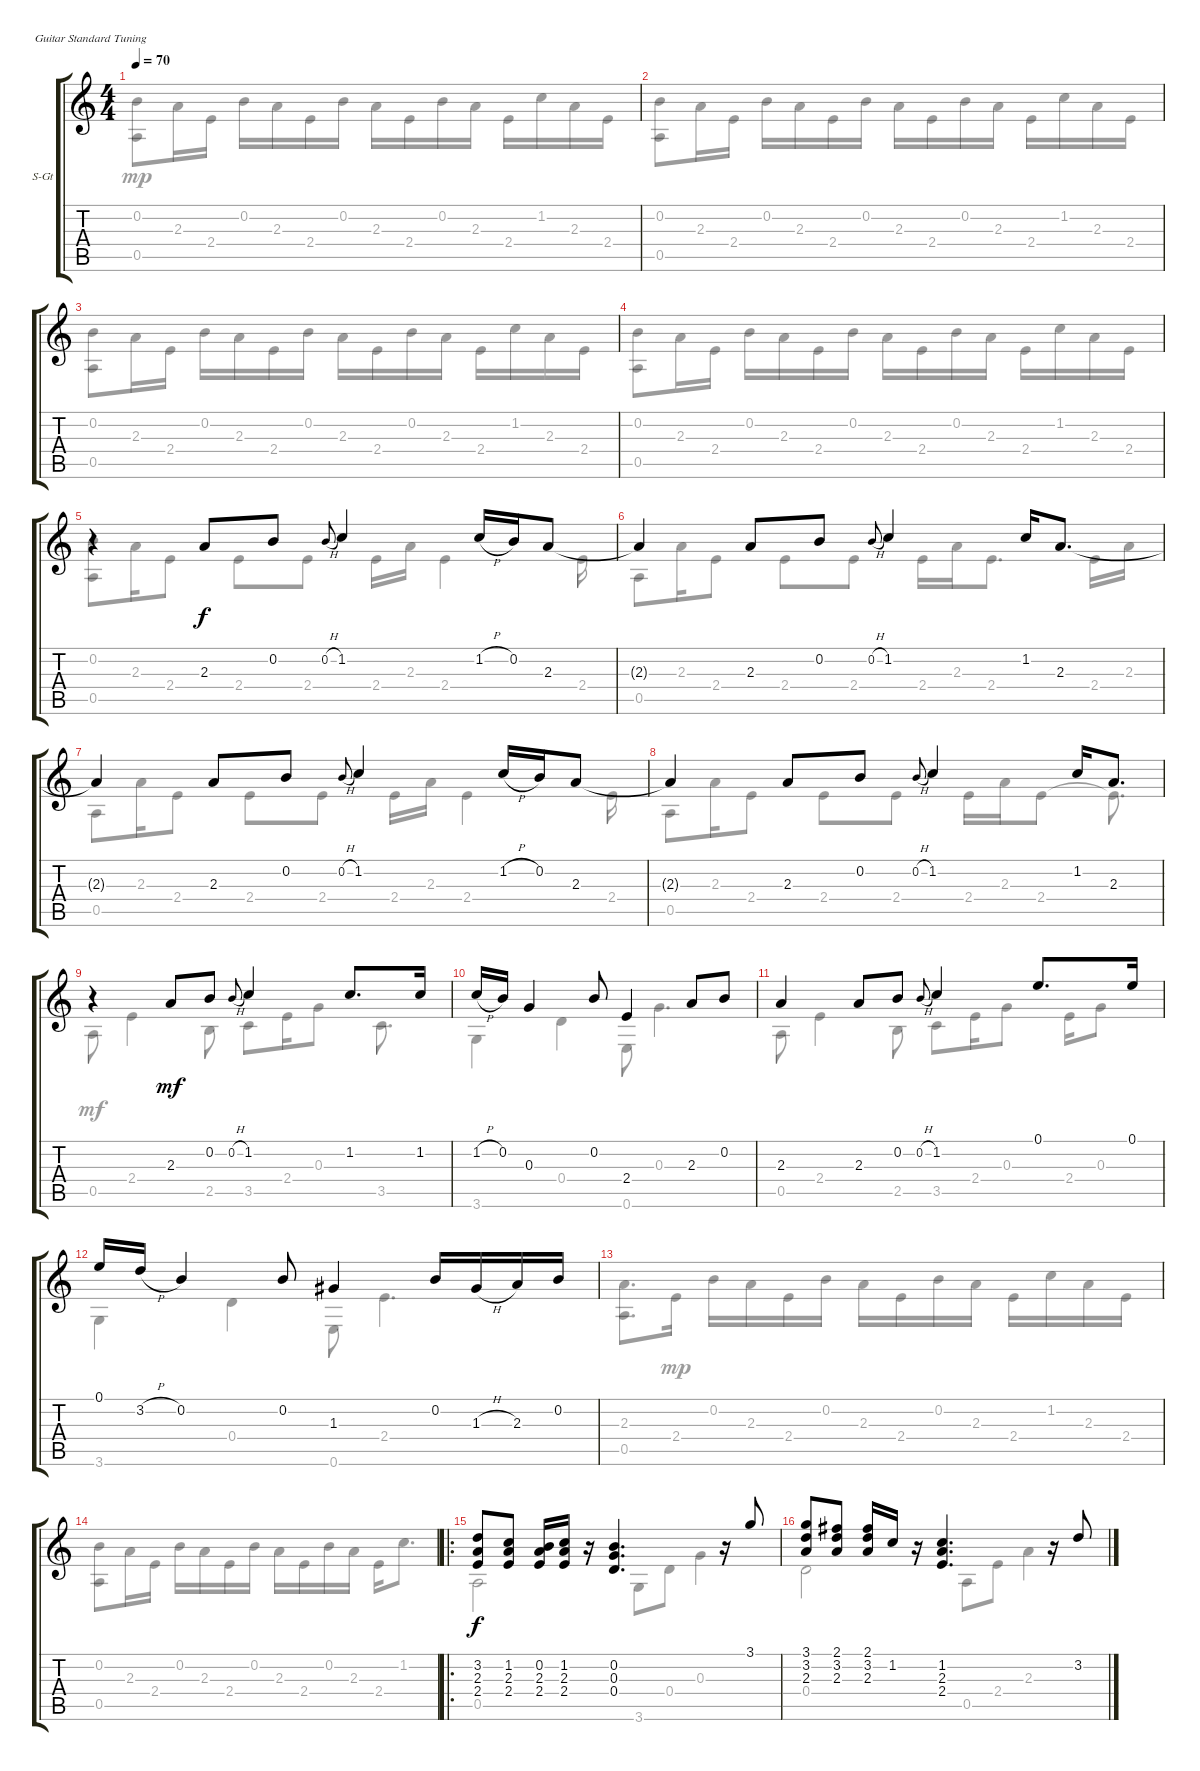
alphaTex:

\defaultSystemsLayout 4
\bracketExtendMode groupsimilarinstruments
\firstSystemTrackNameOrientation horizontal
\otherSystemsTrackNameOrientation horizontal
\track ("Steel Guitar" "S-Gt") {instrument acousticguitarsteel}
\staff {score tabs}
\tuning (E4 B3 G3 D3 A2 E2)
\voice
\ts (4 4)
\tempo 70
\clef g2
\ks c
|
|
|
|
r.4 2.3.8 0.2.8 0.2{h}.8{gr onbeat} 1.2.4 1.2{h}.16 0.2.16 2.3.8 |
2.3{t}.4 2.3.8 0.2.8 0.2{h}.8{gr onbeat} 1.2.4 1.2.16 2.3.8{d} |
2.3{t}.4 2.3.8 0.2.8 0.2{h}.8{gr onbeat} 1.2.4 1.2{h}.16 0.2.16 2.3.8 |
2.3{t}.4 2.3.8 0.2.8 0.2{h}.8{gr onbeat} 1.2.4 1.2.16 2.3.8{d} |
r.4 2.3.8{dy mf} 0.2.8 0.2{h}.8{gr onbeat} 1.2.4 1.2.8{d} 1.2.16 |
1.2{h}.16 0.2.16 0.3.4 0.2.8 2.4.4 2.3.8 0.2.8 |
2.3.4 2.3.8 0.2.8 0.2{h}.8{gr onbeat} 1.2.4 0.1.8{d} 0.1.16 |
0.1.16 3.2{h}.16 0.2.4 0.2.8 1.3.4 0.2.16 1.3{h}.16 2.3.16 0.2.16 |
|
|
\ro
\scale
0.579967 (3.2 2.3 2.4).8{dy f} (1.2 2.3 2.4).8 (0.2 2.3 2.4).16 (1.2 2.3 2.4).16 r.16 (0.2 0.4 0.3).4{d} r.16 3.1.8 |
\scale
0.420019 (3.1 3.2 2.3).8 (2.1 2.3 3.2).8 (2.1 3.2 2.3).16 1.2.16 r.16 (1.2 2.3 2.4).4{d} r.16 3.2.8
\voice
\clef g2
\ottava regular
\simile none
\ks c
(0.5 0.2).8{dy mp} 2.3.16 2.4.16 0.2.16 2.3.16 2.4.16 0.2.16 2.3.16 2.4.16 0.2.16 2.3.16 2.4.16 1.2.16 2.3.16 2.4.16 |
(0.5 0.2).8 2.3.16 2.4.16 0.2.16 2.3.16 2.4.16 0.2.16 2.3.16 2.4.16 0.2.16 2.3.16 2.4.16 1.2.16 2.3.16 2.4.16 |
(0.5 0.2).8 2.3.16 2.4.16 0.2.16 2.3.16 2.4.16 0.2.16 2.3.16 2.4.16 0.2.16 2.3.16 2.4.16 1.2.16 2.3.16 2.4.16 |
(0.5 0.2).8 2.3.16 2.4.16 0.2.16 2.3.16 2.4.16 0.2.16 2.3.16 2.4.16 0.2.16 2.3.16 2.4.16 1.2.16 2.3.16 2.4.16 |
(0.5 0.2).8 2.3.16 2.4.8 2.4.8 2.4.8 2.4.16 2.3.16 2.4.4 2.4.16 |
0.5.8 2.3.16 2.4.8 2.4.8 2.4.8 2.4.16 2.3.16 2.4.8{d} 2.4.16 2.3.16 |
0.5.8 2.3.16 2.4.8 2.4.8 2.4.8 2.4.16 2.3.16 2.4.4 2.4.16 |
0.5.8 2.3.16 2.4.8 2.4.8 2.4.8 2.4.16 2.3.16 2.4.8 2.4{t}.8{d} |
0.5.8{dy mf} 2.4.4 2.5.8 3.5.8 2.4.16 0.3.8 3.5.8{d} |
3.6.4 0.4.4 0.6.8 0.3.4{d} |
0.5.8 2.4.4 2.5.8 3.5.8 2.4.16 0.3.8 2.4.16 0.3.8 |
3.6.4 0.4.4 0.6.8 2.4.4{d} |
(0.5 2.3).8{d} 2.4.16{dy mp} 0.2.16 2.3.16 2.4.16 0.2.16 2.3.16 2.4.16 0.2.16 2.3.16 2.4.16 1.2.16 2.3.16 2.4.16 |
(0.5 0.2).8 2.3.16 2.4.16 0.2.16 2.3.16 2.4.16 0.2.16 2.3.16 2.4.16 0.2.16 2.3.16 2.4.16 1.2.8{d} |
\scale
0.579967 0.5.2{dy f} 3.6.8 0.4.8 0.3.4 |
\scale
0.420019 0.4.2 0.5.8 2.4.8 2.3.4
